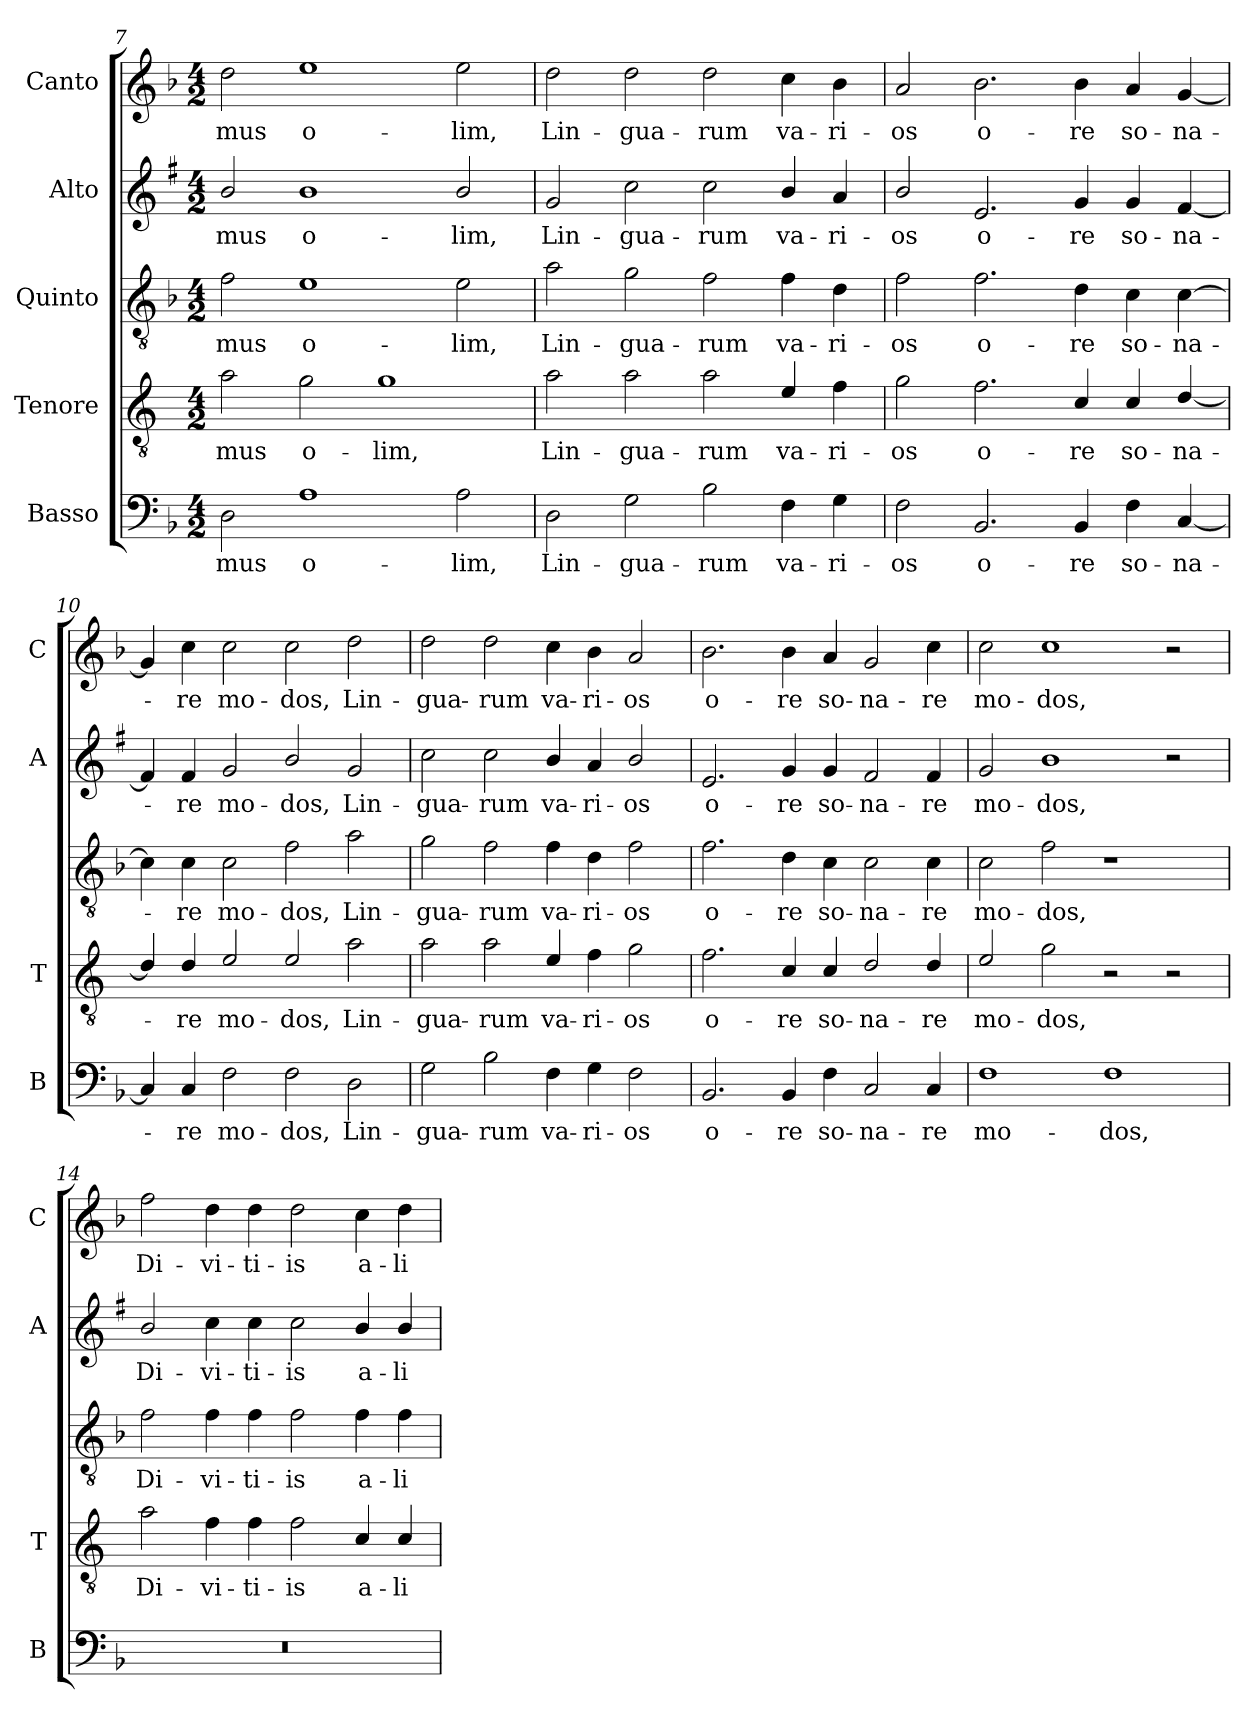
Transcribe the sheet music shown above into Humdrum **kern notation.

**kern	**text	**kern	**text	**kern	**text	**kern	**text	**kern	**text
*part5	*part5	*part4	*part4	*part3	*part3	*part2	*part2	*part1	*part1
*staff5	*staff5	*staff4	*staff4	*staff3	*staff3	*staff2	*staff2	*staff1	*staff1
*I"Basso	*	*I"Tenore	*	*I"Quinto	*	*I"Alto	*	*I"Canto	*
*I'B	*	*I'T	*	*	*	*I'A	*	*I'C	*
*clefF4	*	*clefGv2	*	*clefGv2	*	*clefG2	*	*clefG2	*
*	*	*ITrd4c7	*	*	*	*ITrd1c2	*	*	*
*k[b-]	*	*k[b-]	*	*k[b-]	*	*k[b-]	*	*k[b-]	*
*F:	*	*F:	*	*F:	*	*F:	*	*F:	*
*M4/2	*	*M4/2	*	*M4/2	*	*M4/2	*	*M4/2	*
=7	=7	=7	=7	=7	=7	=7	=7	=7	=7
!	!LO:LY:b	!	!LO:LY:b	!	!LO:LY:b	!	!LO:LY:b	!	!LO:LY:b
2D\	-mus	2d\	-mus	2f\	-mus	2a/	-mus	2dd\	-mus
!	!LO:LY:b	!	!LO:LY:b	!	!LO:LY:b	!	!LO:LY:b	!	!LO:LY:b
1A	o-	2c\	o-	1e	o-	1a	o-	1ee	o-
!	!	!	!LO:LY:b	!	!	!	!	!	!
.	.	1c	-lim,	.	.	.	.	.	.
!	!LO:LY:b	!	!	!	!LO:LY:b	!	!LO:LY:b	!	!LO:LY:b
2A\	-lim,	.	.	2e\	-lim,	2a/	-lim,	2ee\	-lim,
=8	=8	=8	=8	=8	=8	=8	=8	=8	=8
!	!LO:LY:b	!	!LO:LY:b	!	!LO:LY:b	!	!LO:LY:b	!	!LO:LY:b
2D\	Lin-	2d\	Lin-	2a\	Lin-	2f/	Lin-	2dd\	Lin-
!	!LO:LY:b	!	!LO:LY:b	!	!LO:LY:b	!	!LO:LY:b	!	!LO:LY:b
2G\	-gua-	2d\	-gua-	2g\	-gua-	2b-\	-gua-	2dd\	-gua-
!	!LO:LY:b	!	!LO:LY:b	!	!LO:LY:b	!	!LO:LY:b	!	!LO:LY:b
2B-\	-rum	2d\	-rum	2f\	-rum	2b-\	-rum	2dd\	-rum
!	!LO:LY:b	!	!LO:LY:b	!	!LO:LY:b	!	!LO:LY:b	!	!LO:LY:b
4F\	va-	4A/	va-	4f\	va-	4a/	va-	4cc\	va-
!	!LO:LY:b	!	!LO:LY:b	!	!LO:LY:b	!	!LO:LY:b	!	!LO:LY:b
4G\	-ri-	4B-\	-ri-	4d\	-ri-	4g/	-ri-	4b-\	-ri-
=9	=9	=9	=9	=9	=9	=9	=9	=9	=9
!	!LO:LY:b	!	!LO:LY:b	!	!LO:LY:b	!	!LO:LY:b	!	!LO:LY:b
2F\	-os	2c\	-os	2f\	-os	2a/	-os	2a/	-os
!	!LO:LY:b	!	!LO:LY:b	!	!LO:LY:b	!	!LO:LY:b	!	!LO:LY:b
2.BB-/	o-	2.B-\	o-	2.f\	o-	2.d/	o-	2.b-\	o-
!	!LO:LY:b	!	!LO:LY:b	!	!LO:LY:b	!	!LO:LY:b	!	!LO:LY:b
4BB-/	-re	4F/	-re	4d\	-re	4f/	-re	4b-\	-re
!	!LO:LY:b	!	!LO:LY:b	!	!LO:LY:b	!	!LO:LY:b	!	!LO:LY:b
4F\	so-	4F/	so-	4c\	so-	4f/	so-	4a/	so-
!	!LO:LY:b	!	!LO:LY:b	!	!LO:LY:b	!	!LO:LY:b	!	!LO:LY:b
[4C/	-na-	[4G/	-na-	[4c\	-na-	[4e/	-na-	[4g/	-na-
!!LO:LB:g=z
=10	=10	=10	=10	=10	=10	=10	=10	=10	=10
4C/]	.	4G/]	.	4c\]	.	4e/]	.	4g/]	.
!	!LO:LY:b	!	!LO:LY:b	!	!LO:LY:b	!	!LO:LY:b	!	!LO:LY:b
4C/	-re	4G/	-re	4c\	-re	4e/	-re	4cc\	-re
!	!LO:LY:b	!	!LO:LY:b	!	!LO:LY:b	!	!LO:LY:b	!	!LO:LY:b
2F\	mo-	2A/	mo-	2c\	mo-	2f/	mo-	2cc\	mo-
!	!LO:LY:b	!	!LO:LY:b	!	!LO:LY:b	!	!LO:LY:b	!	!LO:LY:b
2F\	-dos,	2A/	-dos,	2f\	-dos,	2a/	-dos,	2cc\	-dos,
!	!LO:LY:b	!	!LO:LY:b	!	!LO:LY:b	!	!LO:LY:b	!	!LO:LY:b
2D\	Lin-	2d\	Lin-	2a\	Lin-	2f/	Lin-	2dd\	Lin-
=11	=11	=11	=11	=11	=11	=11	=11	=11	=11
!	!LO:LY:b	!	!LO:LY:b	!	!LO:LY:b	!	!LO:LY:b	!	!LO:LY:b
2G\	-gua-	2d\	-gua-	2g\	-gua-	2b-\	-gua-	2dd\	-gua-
!	!LO:LY:b	!	!LO:LY:b	!	!LO:LY:b	!	!LO:LY:b	!	!LO:LY:b
2B-\	-rum	2d\	-rum	2f\	-rum	2b-\	-rum	2dd\	-rum
!	!LO:LY:b	!	!LO:LY:b	!	!LO:LY:b	!	!LO:LY:b	!	!LO:LY:b
4F\	va-	4A/	va-	4f\	va-	4a/	va-	4cc\	va-
!	!LO:LY:b	!	!LO:LY:b	!	!LO:LY:b	!	!LO:LY:b	!	!LO:LY:b
4G\	-ri-	4B-\	-ri-	4d\	-ri-	4g/	-ri-	4b-\	-ri-
!	!LO:LY:b	!	!LO:LY:b	!	!LO:LY:b	!	!LO:LY:b	!	!LO:LY:b
2F\	-os	2c\	-os	2f\	-os	2a/	-os	2a/	-os
=12	=12	=12	=12	=12	=12	=12	=12	=12	=12
!	!LO:LY:b	!	!LO:LY:b	!	!LO:LY:b	!	!LO:LY:b	!	!LO:LY:b
2.BB-/	o-	2.B-\	o-	2.f\	o-	2.d/	o-	2.b-\	o-
!	!LO:LY:b	!	!LO:LY:b	!	!LO:LY:b	!	!LO:LY:b	!	!LO:LY:b
4BB-/	-re	4F/	-re	4d\	-re	4f/	-re	4b-\	-re
!	!LO:LY:b	!	!LO:LY:b	!	!LO:LY:b	!	!LO:LY:b	!	!LO:LY:b
4F\	so-	4F/	so-	4c\	so-	4f/	so-	4a/	so-
!	!LO:LY:b	!	!LO:LY:b	!	!LO:LY:b	!	!LO:LY:b	!	!LO:LY:b
2C/	-na-	2G/	-na-	2c\	-na-	2e/	-na-	2g/	-na-
!	!LO:LY:b	!	!LO:LY:b	!	!LO:LY:b	!	!LO:LY:b	!	!LO:LY:b
4C/	-re	4G/	-re	4c\	-re	4e/	-re	4cc\	-re
=13	=13	=13	=13	=13	=13	=13	=13	=13	=13
!	!LO:LY:b	!	!LO:LY:b	!	!LO:LY:b	!	!LO:LY:b	!	!LO:LY:b
1F	mo-	2A/	mo-	2c\	mo-	2f/	mo-	2cc\	mo-
!	!	!	!LO:LY:b	!	!LO:LY:b	!	!LO:LY:b	!	!LO:LY:b
.	.	2c\	-dos,	2f\	-dos,	1a	-dos,	1cc	-dos,
!	!LO:LY:b	!	!	!	!	!	!	!	!
1F	-dos,	2r	.	1r	.	.	.	.	.
.	.	2r	.	.	.	2r	.	2r	.
!!LO:PB:g=z
=14	=14	=14	=14	=14	=14	=14	=14	=14	=14
!	!	!	!LO:LY:b	!	!LO:LY:b	!	!LO:LY:b	!	!LO:LY:b
0r	.	2d\	Di-	2f\	Di-	2a/	Di-	2ff\	Di-
!	!	!	!LO:LY:b	!	!LO:LY:b	!	!LO:LY:b	!	!LO:LY:b
.	.	4B-\	-vi-	4f\	-vi-	4b-\	-vi-	4dd\	-vi-
!	!	!	!LO:LY:b	!	!LO:LY:b	!	!LO:LY:b	!	!LO:LY:b
.	.	4B-\	-ti-	4f\	-ti-	4b-\	-ti-	4dd\	-ti-
!	!	!	!LO:LY:b	!	!LO:LY:b	!	!LO:LY:b	!	!LO:LY:b
.	.	2B-\	-is	2f\	-is	2b-\	-is	2dd\	-is
!	!	!	!LO:LY:b	!	!LO:LY:b	!	!LO:LY:b	!	!LO:LY:b
.	.	4F/	a-	4f\	a-	4a/	a-	4cc\	a-
!	!	!	!LO:LY:b	!	!LO:LY:b	!	!LO:LY:b	!	!LO:LY:b
.	.	4F/	-li-	4f\	-li-	4a/	-li-	4dd\	-li-
=	=	=	=	=	=	=	=	=	=
*-	*-	*-	*-	*-	*-	*-	*-	*-	*-
